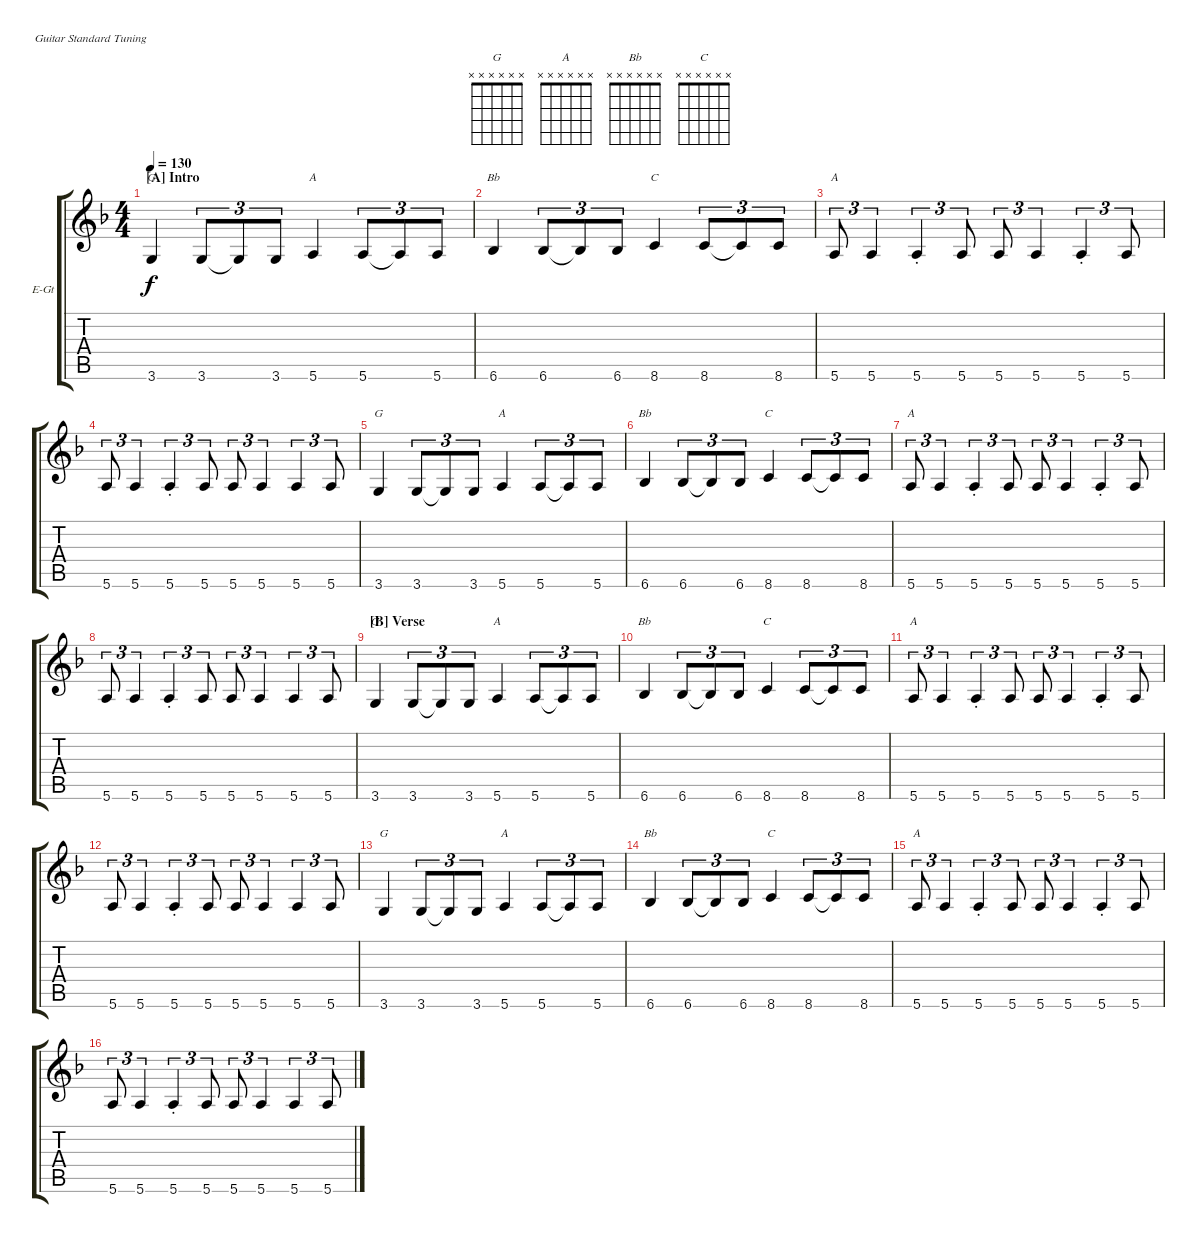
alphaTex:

\defaultSystemsLayout 4
\bracketExtendMode groupsimilarinstruments
\firstSystemTrackNameOrientation horizontal
\otherSystemsTrackNameOrientation horizontal
\track ("Jamie Cook" "E-Gt") {instrument overdrivenguitar}
\staff {score tabs}
\tuning (E4 B3 G3 D3 A2 E2)
\chord ("G" x x x x x x)
\chord ("A" x x x x x x)
\chord ("Bb" x x x x x x)
\chord ("C" x x x x x x)
\ts (4 4)
\section ("A" "Intro")
\tempo 130
\clef g2
\ks f
3.6.4{ch "G" dy f instrument overdrivenguitar} 3.6.8{tu (3 2)} 3.6{t}.8{tu (3 2)} 3.6.8{tu (3 2)} 5.6.4{ch "A"} 5.6.8{tu (3 2)} 5.6{t}.8{tu (3 2)} 5.6.8{tu (3 2)} |
6.6.4{ch "Bb"} 6.6.8{tu (3 2)} 6.6{t}.8{tu (3 2)} 6.6.8{tu (3 2)} 8.6.4{ch "C"} 8.6.8{tu (3 2)} 8.6{t}.8{tu (3 2)} 8.6.8{tu (3 2)} |
5.6.8{tu (3 2) ch "A"} 5.6.4{tu (3 2)} 5.6{st}.4{tu (3 2)} 5.6.8{tu (3 2)} 5.6.8{tu (3 2)} 5.6.4{tu (3 2)} 5.6{st}.4{tu (3 2)} 5.6.8{tu (3 2)} |
5.6.8{tu (3 2)} 5.6.4{tu (3 2)} 5.6{st}.4{tu (3 2)} 5.6.8{tu (3 2)} 5.6.8{tu (3 2)} 5.6.4{tu (3 2)} 5.6.4{tu (3 2)} 5.6.8{tu (3 2)} |
3.6.4{ch "G"} 3.6.8{tu (3 2)} 3.6{t}.8{tu (3 2)} 3.6.8{tu (3 2)} 5.6.4{ch "A"} 5.6.8{tu (3 2)} 5.6{t}.8{tu (3 2)} 5.6.8{tu (3 2)} |
6.6.4{ch "Bb"} 6.6.8{tu (3 2)} 6.6{t}.8{tu (3 2)} 6.6.8{tu (3 2)} 8.6.4{ch "C"} 8.6.8{tu (3 2)} 8.6{t}.8{tu (3 2)} 8.6.8{tu (3 2)} |
5.6.8{tu (3 2) ch "A"} 5.6.4{tu (3 2)} 5.6{st}.4{tu (3 2)} 5.6.8{tu (3 2)} 5.6.8{tu (3 2)} 5.6.4{tu (3 2)} 5.6{st}.4{tu (3 2)} 5.6.8{tu (3 2)} |
5.6.8{tu (3 2)} 5.6.4{tu (3 2)} 5.6{st}.4{tu (3 2)} 5.6.8{tu (3 2)} 5.6.8{tu (3 2)} 5.6.4{tu (3 2)} 5.6.4{tu (3 2)} 5.6.8{tu (3 2)} |
\section ("B" "Verse")
3.6.4{ch "G"} 3.6.8{tu (3 2)} 3.6{t}.8{tu (3 2)} 3.6.8{tu (3 2)} 5.6.4{ch "A"} 5.6.8{tu (3 2)} 5.6{t}.8{tu (3 2)} 5.6.8{tu (3 2)} |
6.6.4{ch "Bb"} 6.6.8{tu (3 2)} 6.6{t}.8{tu (3 2)} 6.6.8{tu (3 2)} 8.6.4{ch "C"} 8.6.8{tu (3 2)} 8.6{t}.8{tu (3 2)} 8.6.8{tu (3 2)} |
5.6.8{tu (3 2) ch "A"} 5.6.4{tu (3 2)} 5.6{st}.4{tu (3 2)} 5.6.8{tu (3 2)} 5.6.8{tu (3 2)} 5.6.4{tu (3 2)} 5.6{st}.4{tu (3 2)} 5.6.8{tu (3 2)} |
5.6.8{tu (3 2)} 5.6.4{tu (3 2)} 5.6{st}.4{tu (3 2)} 5.6.8{tu (3 2)} 5.6.8{tu (3 2)} 5.6.4{tu (3 2)} 5.6.4{tu (3 2)} 5.6.8{tu (3 2)} |
3.6.4{ch "G"} 3.6.8{tu (3 2)} 3.6{t}.8{tu (3 2)} 3.6.8{tu (3 2)} 5.6.4{ch "A"} 5.6.8{tu (3 2)} 5.6{t}.8{tu (3 2)} 5.6.8{tu (3 2)} |
6.6.4{ch "Bb"} 6.6.8{tu (3 2)} 6.6{t}.8{tu (3 2)} 6.6.8{tu (3 2)} 8.6.4{ch "C"} 8.6.8{tu (3 2)} 8.6{t}.8{tu (3 2)} 8.6.8{tu (3 2)} |
5.6.8{tu (3 2) ch "A"} 5.6.4{tu (3 2)} 5.6{st}.4{tu (3 2)} 5.6.8{tu (3 2)} 5.6.8{tu (3 2)} 5.6.4{tu (3 2)} 5.6{st}.4{tu (3 2)} 5.6.8{tu (3 2)} |
5.6.8{tu (3 2)} 5.6.4{tu (3 2)} 5.6{st}.4{tu (3 2)} 5.6.8{tu (3 2)} 5.6.8{tu (3 2)} 5.6.4{tu (3 2)} 5.6.4{tu (3 2)} 5.6.8{tu (3 2)}
